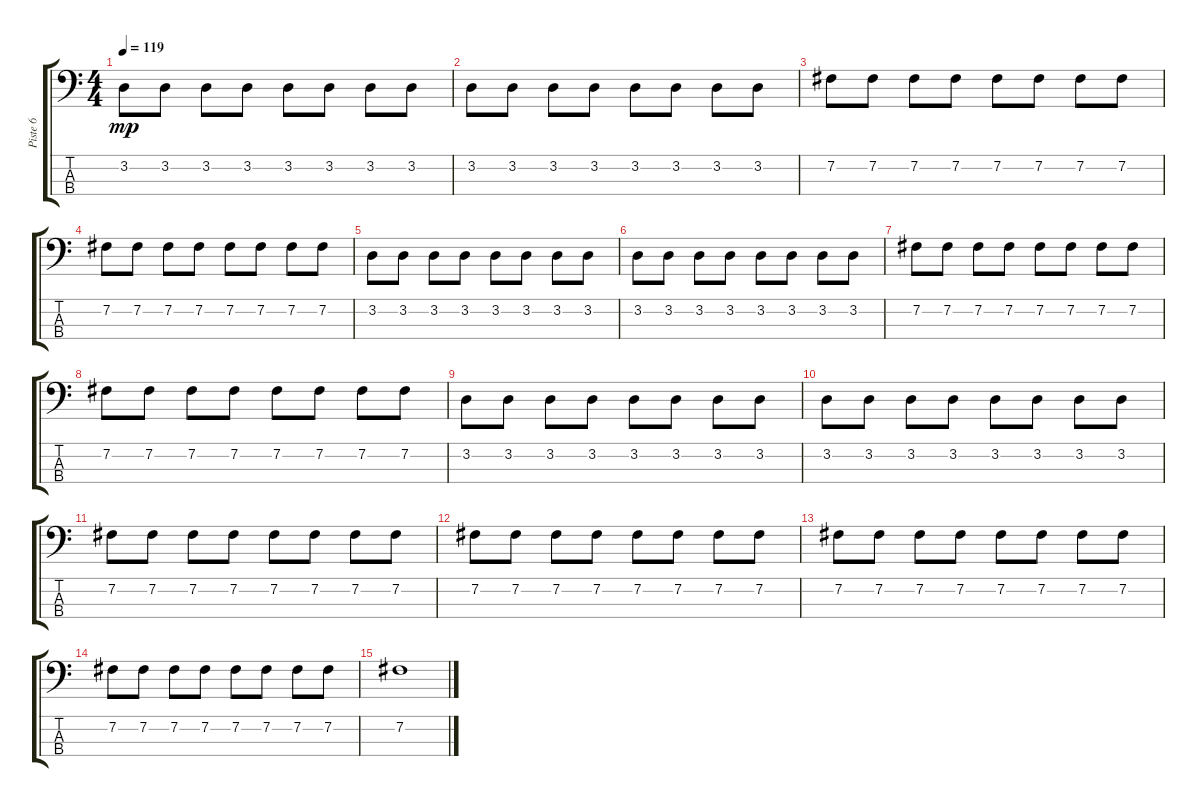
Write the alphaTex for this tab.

\track ("Piste 6" "Piste 6") {instrument electricbasspick}
\staff {score tabs}
\tuning (E2 B1 Gb1 B0) {hide}
\ts (4 4)
\tempo 119
\clef f4
\ks c
3.2.8{dy mp} 3.2.8 3.2.8 3.2.8 3.2.8 3.2.8 3.2.8 3.2.8 |
3.2.8 3.2.8 3.2.8 3.2.8 3.2.8 3.2.8 3.2.8 3.2.8 |
7.2.8 7.2.8 7.2.8 7.2.8 7.2.8 7.2.8 7.2.8 7.2.8 |
7.2.8 7.2.8 7.2.8 7.2.8 7.2.8 7.2.8 7.2.8 7.2.8 |
3.2.8 3.2.8 3.2.8 3.2.8 3.2.8 3.2.8 3.2.8 3.2.8 |
3.2.8 3.2.8 3.2.8 3.2.8 3.2.8 3.2.8 3.2.8 3.2.8 |
7.2.8 7.2.8 7.2.8 7.2.8 7.2.8 7.2.8 7.2.8 7.2.8 |
7.2.8 7.2.8 7.2.8 7.2.8 7.2.8 7.2.8 7.2.8 7.2.8 |
3.2.8 3.2.8 3.2.8 3.2.8 3.2.8 3.2.8 3.2.8 3.2.8 |
3.2.8 3.2.8 3.2.8 3.2.8 3.2.8 3.2.8 3.2.8 3.2.8 |
7.2.8 7.2.8 7.2.8 7.2.8 7.2.8 7.2.8 7.2.8 7.2.8 |
7.2.8 7.2.8 7.2.8 7.2.8 7.2.8 7.2.8 7.2.8 7.2.8 |
7.2.8 7.2.8 7.2.8 7.2.8 7.2.8 7.2.8 7.2.8 7.2.8 |
7.2.8 7.2.8 7.2.8 7.2.8 7.2.8 7.2.8 7.2.8 7.2.8 |
7.2.1
